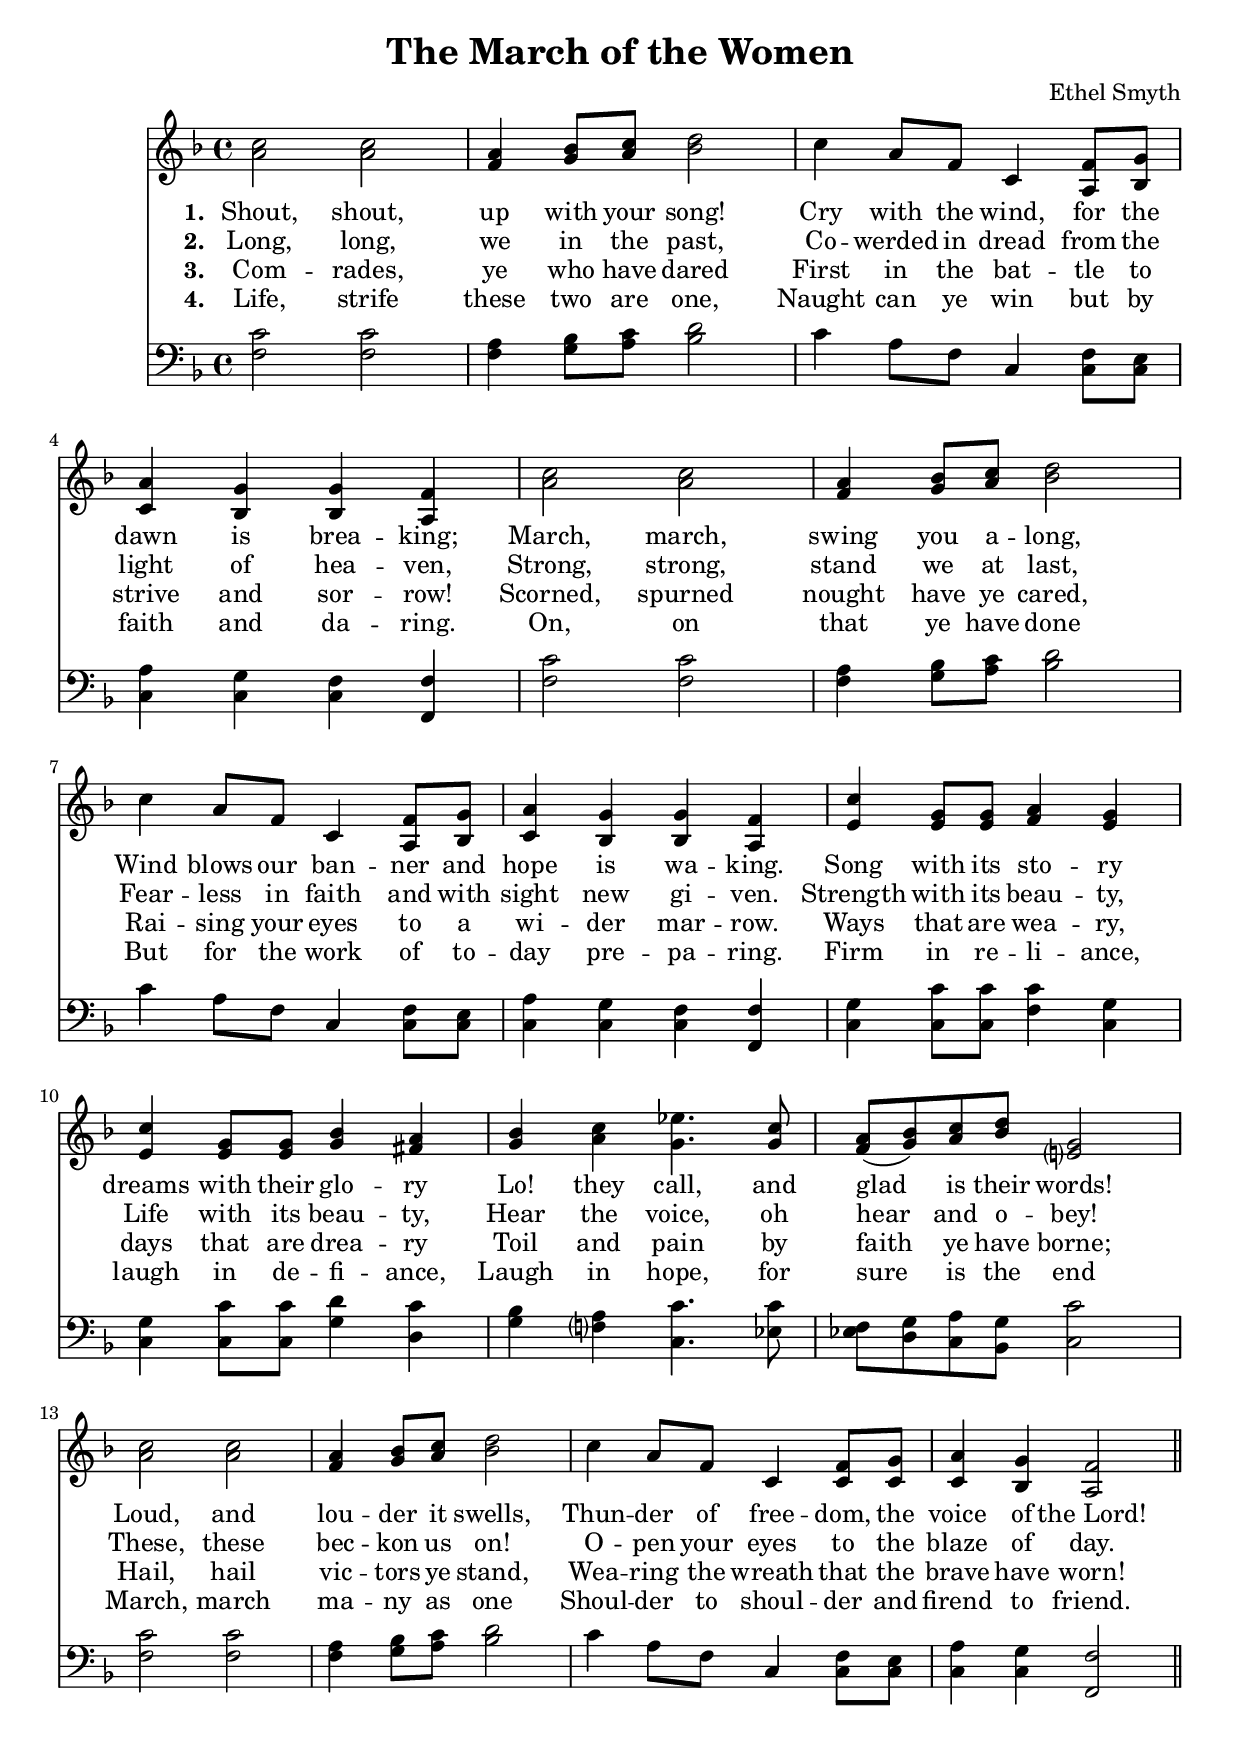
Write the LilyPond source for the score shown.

\header {
  title = "The March of the Women"
  composer = "Ethel Smyth"
}

\score {
<<
  \new Staff {
    \new Voice = "one" {
    \clef treble \time 4/4 \key f \major 
      \relative c'' {
    <a c>2 <a c> | 
    <f a>4 <g bes>8 <a c> <bes d>2 | 
    c4 a8 f c4 <a f'>8 <bes g'> |
    <c a'>4 <bes g'> <bes g'> <a f'> | 
    <a' c>2 <a c> | 
    <f a>4 <g bes>8 <a c> <bes d>2 | 
    c4 a8 f c4 <a f'>8 <bes g'> | 
    <c a'>4 <bes g'> <bes g'> <a f'> | 
    <e' c'>4 <e g>8 <e g> <f a>4 <e g> | 
    <e c'>4 <e g>8 <e g> <g bes>4 <fis a> | 
    <g bes> <a c> <g ees'>4. <g c>8 | 
    <f a>8( <g bes>) <a c> <bes d> <e,? g>2 | 
    <a c>2 <a c> |
    <f a>4 <g bes>8 <a c> <bes d>2 | 
    c4 a8 f c4 <c f>8 <c g'> |
    <c a'>4 <bes g'> <a f'>2 \bar "||"
      }
    }
   
  }
   \new Lyrics \lyricsto "one" {
   \set stanza = #"1. "
      Shout, shout, up with your song! 
      Cry with the wind, for the dawn is brea -- king;
      March, march, swing you a -- long,
      Wind blows our ban -- ner and hope is wa -- king.
      Song with its sto -- ry
      dreams with their glo -- ry 
      Lo! they call, and glad is their words! 
      Loud, and lou -- der it swells, 
      Thun -- der of free -- dom, the voice of "the Lord!"
    }
    \new Lyrics \lyricsto "one" {
    \set stanza = #"2. "
      Long, long, we in the past, 
      Co -- werded in dread from the light of hea -- ven,
      Strong, strong, stand we at last, 
      Fear -- less in faith and with sight new gi -- ven.
      Strength with its beau -- ty, Life with its beau -- ty,
      Hear the voice, oh hear and o -- bey!
      These, these bec -- kon us on! 
      O -- pen your eyes to the blaze of day.  
    }
    \new Lyrics \lyricsto "one" {
    \set stanza = #"3. "
      Com -- rades, ye who have dared
      First in the bat -- tle to strive and sor -- row! 
      Scorned, spurned nought have ye cared,
      Rai -- sing your eyes to a wi -- der mar -- row. 
      Ways that are wea -- ry, days that are drea -- ry
      Toil and pain by faith ye have borne; 
      Hail, hail vic -- tors ye stand, 
      Wea -- ring the wreath that the brave have worn! 
    }
    \new Lyrics \lyricsto "one" {
    \set stanza = #"4. "
      Life, strife these two are one, 
      Naught can ye win but by faith and da -- ring. 
      On, on that ye have done 
      But for the work of to -- day pre -- pa -- ring. 
      Firm in re -- li -- ance, laugh in de -- fi -- ance, 
      Laugh in hope, for sure is the end 
      March, march ma -- ny as one 
      Shoul -- der to shoul -- der and firend to friend. 
    }


\new Staff {
  \clef bass \time 4/4 \key f \major
  \relative c {
    <f c'>2 <f c'> | 
    <f a>4 <g bes>8 <a c> <bes d>2 | 
    c4 a8 f c4 <c f>8 <c e> | 
    <c a'>4 <c g'> <c f> <f, f'> | 
    <f' c'>2 <f c'> | 
    <f a>4 <g bes>8 <a c> <bes d>2 | 
    c4 a8 f c4 <c f>8 <c e> | 
    <c a'>4 <c g'> <c f> <f, f'> |
    <c' g'>4 <c c'>8 <c c'> <f c'>4 <c g'> | 
    <c g'>4 <c c'>8 <c c'> <g' d'>4 <d c'> | 
    <g bes> <f? a> <c c'>4. <ees c'>8 |  
    <ees f> <d g> <c a'> <bes g'> <c c'>2 | 
    <f c'>2 <f c'> | 
    <f a>4 <g bes>8 <a c> <bes d>2 | 
    c4 a8 f c4 <c f>8 <c e> | 
    <c a'>4 <c g'> <f, f'>2 | 


  }
}
>>
  \layout {}
  \midi {}
}